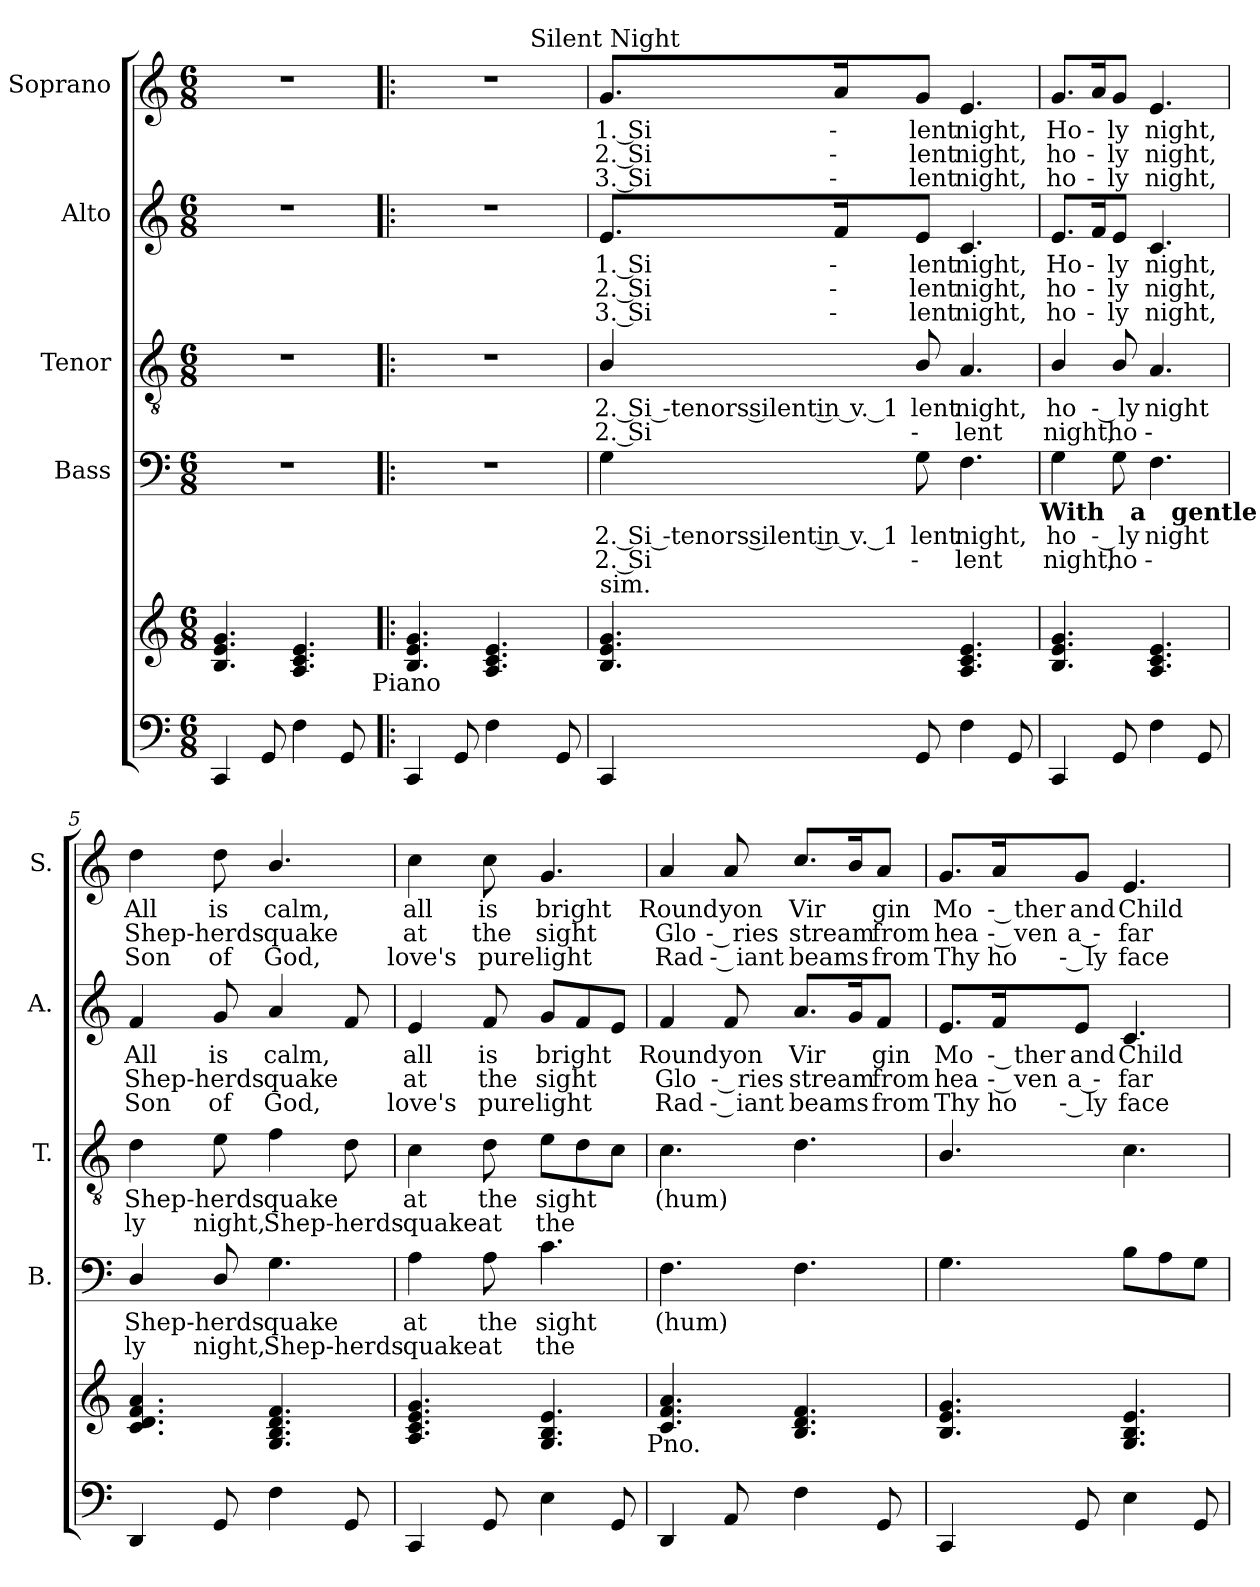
**kern	**kern	**kern	**text	**text	**kern	**text	**text	**kern	**text	**text	**text	**kern	**text	**text	**text
*part5	*part5	*part4	*part4	*part4	*part3	*part3	*part3	*part2	*part2	*part2	*part2	*part1	*part1	*part1	*part1
*staff6	*staff5	*staff4	*staff4	*staff4	*staff3	*staff3	*staff3	*staff2	*staff2	*staff2	*staff2	*staff1	*staff1	*staff1	*staff1
*	*	*I"Bass	*	*	*I"Tenor	*	*	*I"Alto	*	*	*	*I"Soprano	*	*	*
*	*	*I'B.	*	*	*I'T.	*	*	*I'A.	*	*	*	*I'S.	*	*	*
*clefF4	*clefG2	*clefF4	*	*	*clefGv2	*	*	*clefG2	*	*	*	*clefG2	*	*	*
*k[]	*k[]	*k[]	*	*	*k[]	*	*	*k[]	*	*	*	*k[]	*	*	*
*C:	*C:	*C:	*	*	*C:	*	*	*C:	*	*	*	*C:	*	*	*
*M6/8	*M6/8	*M6/8	*	*	*M6/8	*	*	*M6/8	*	*	*	*M6/8	*	*	*
=1	=1	=1	=1	=1	=1	=1	=1	=1	=1	=1	=1	=1	=1	=1	=1
!	!	!LO:N:vis=1	!	!	!LO:N:vis=1	!	!	!LO:N:vis=1	!	!	!	!LO:N:vis=1	!	!	!
4CC/	4.B/ 4.e/ 4.g/	2.r	.	.	2.r	.	.	2.r	.	.	.	2.r	.	.	.
8GG/	.	.	.	.	.	.	.	.	.	.	.	.	.	.	.
4F\	4.A/ 4.c/ 4.e/	.	.	.	.	.	.	.	.	.	.	.	.	.	.
8GG/	.	.	.	.	.	.	.	.	.	.	.	.	.	.	.
!	!LO:TX:b:t=Piano	!	!	!	!	!	!	!	!	!	!	!	!	!	!
=2!|:	=2!|:	=2!|:	=2!|:	=2!|:	=2!|:	=2!|:	=2!|:	=2!|:	=2!|:	=2!|:	=2!|:	=2!|:	=2!|:	=2!|:	=2!|:
!	!	!LO:N:vis=1	!	!	!LO:N:vis=1	!	!	!LO:N:vis=1	!	!	!	!LO:N:vis=1	!	!	!
*	*	*	*	*	*	*	*	*	*	*	*	*^	*	*	*
4CC/	4.B/ 4.e/ 4.g/	2.r	.	.	2.r	.	.	2.r	.	.	.	2.r	2ryy	.	.	.
8GG/	.	.	.	.	.	.	.	.	.	.	.	.	.	.	.	.
4F\	4.A/ 4.c/ 4.e/	.	.	.	.	.	.	.	.	.	.	.	.	.	.	.
.	.	.	.	.	.	.	.	.	.	.	.	.	32ryy	.	.	.
!	!	!	!	!	!	!	!	!	!	!	!	!	!LO:TX:a:t=Silent&nbsp;Night	!	!	!
.	.	.	.	.	.	.	.	.	.	.	.	.	8..ryy	.	.	.
8GG/	.	.	.	.	.	.	.	.	.	.	.	.	.	.	.	.
=3	=3	=3	=3	=3	=3	=3	=3	=3	=3	=3	=3	=3	=3	=3	=3	=3
!	!LO:TX:a:t=sim.	!	!	!	!	!	!	!	!	!	!	!	!	!	!	!
!	!	!	!LO:LY:a:rj	!LO:LY:a:rj	!	!LO:LY:b:rj	!LO:LY:b:rj	!	!LO:LY:a:rj	!LO:LY:a:rj	!LO:LY:a:rj	!	!	!LO:LY:b:rj	!LO:LY:b:rj	!LO:LY:b:rj
*	*	*	*	*	*	*	*	*	*	*	*	*v	*v	*	*	*
4CC/	4.B/ 4.e/ 4.g/	4G\	2. Si ‐tenors silent in v. 1	2. Si	4B/	2. Si ‐tenors silent in v. 1	2. Si	8.e/L	1. Si	2. Si	3. Si	8.g/L	1. Si	2. Si	3. Si
!	!	!	!	!	!	!	!	!	!LO:LY:a:rj	!LO:LY:a:rj	!LO:LY:a:rj	!	!LO:LY:b:rj	!LO:LY:b:rj	!LO:LY:b:rj
.	.	.	.	.	.	.	.	16f/k	‐	‐	‐	16a/k	‐	‐	‐
!	!	!	!LO:LY:a	!LO:LY:a	!	!LO:LY:b	!LO:LY:b	!	!LO:LY:a	!LO:LY:a	!LO:LY:a	!	!LO:LY:b	!LO:LY:b	!LO:LY:b
8GG/	.	8G\	lent	‐	8B/	lent	‐	8e/J	lent	lent	lent	8g/J	lent	lent	lent
!	!	!	!LO:LY:a	!LO:LY:a	!	!LO:LY:b	!LO:LY:b	!	!LO:LY:a	!LO:LY:a	!LO:LY:a	!	!LO:LY:b	!LO:LY:b	!LO:LY:b
4F\	4.A/ 4.c/ 4.e/	4.F\	night,	lent	4.A/	night,	lent	4.c/	night,	night,	night,	4.e/	night,	night,	night,
8GG/	.	.	.	.	.	.	.	.	.	.	.	.	.	.	.
!	!	!LO:TX:b:B:t=With &nbsp; a &nbsp; gentle &nbsp; lilt	!	!	!	!	!	!	!	!	!	!	!	!	!
=4	=4	=4	=4	=4	=4	=4	=4	=4	=4	=4	=4	=4	=4	=4	=4
!	!	!	!LO:LY:a	!LO:LY:a	!	!LO:LY:b	!LO:LY:b	!	!LO:LY:a	!LO:LY:a	!LO:LY:a	!	!LO:LY:b	!LO:LY:b	!LO:LY:b
4CC/	4.B/ 4.e/ 4.g/	4G\	ho	night,	4B/	ho	night,	8.e/L	Ho	ho	ho	8.g/L	Ho	ho	ho
!	!	!	!	!	!	!	!	!	!LO:LY:a:rj	!LO:LY:a:rj	!LO:LY:a:rj	!	!LO:LY:b:rj	!LO:LY:b:rj	!LO:LY:b:rj
.	.	.	.	.	.	.	.	16f/k	‐	‐	‐	16a/k	‐	‐	‐
!	!	!	!LO:LY:a:rj	!LO:LY:a:rj	!	!LO:LY:b:rj	!LO:LY:b:rj	!	!LO:LY:a	!LO:LY:a	!LO:LY:a	!	!LO:LY:b	!LO:LY:b	!LO:LY:b
8GG/	.	8G\	‐ ly	ho	8B/	‐ ly	ho	8e/J	ly	ly	ly	8g/J	ly	ly	ly
!	!	!	!LO:LY:a	!LO:LY:a	!	!LO:LY:b	!LO:LY:b	!	!LO:LY:a	!LO:LY:a	!LO:LY:a	!	!LO:LY:b	!LO:LY:b	!LO:LY:b
4F\	4.A/ 4.c/ 4.e/	4.F\	night	‐	4.A/	night	‐	4.c/	night,	night,	night,	4.e/	night,	night,	night,
8GG/	.	.	.	.	.	.	.	.	.	.	.	.	.	.	.
=5	=5	=5	=5	=5	=5	=5	=5	=5	=5	=5	=5	=5	=5	=5	=5
!	!	!	!LO:LY:a	!LO:LY:a	!	!LO:LY:b	!LO:LY:b	!	!LO:LY:a	!LO:LY:a	!LO:LY:a	!	!LO:LY:b	!LO:LY:b	!LO:LY:b
4DD/	4.c/ 4.d/ 4.f/ 4.a/	4D/	Shep‐herds	ly	4d\	Shep‐herds	ly	4f/	All	Shep‐herds	Son	4dd\	All	Shep‐herds	Son
!	!	!	!	!LO:LY:a	!	!	!LO:LY:b	!	!LO:LY:a	!	!LO:LY:a	!	!LO:LY:b	!	!LO:LY:b
8GG/	.	8D/	.	night,	8e\	.	night,	8g/	is	.	of	8dd\	is	.	of
!	!	!	!LO:LY:a	!LO:LY:a	!	!LO:LY:b	!LO:LY:b	!	!LO:LY:a	!LO:LY:a	!LO:LY:a	!	!LO:LY:b	!LO:LY:b	!LO:LY:b
4F\	4.G/ 4.B/ 4.d/ 4.f/	4.G\	quake	Shep‐herds	4f\	quake	Shep‐herds	4a/	calm,	quake	God,	4.b/	calm,	quake	God,
8GG/	.	.	.	.	8d\	.	.	8f/	.	.	.	.	.	.	.
!!LO:LB:g=z
=6	=6	=6	=6	=6	=6	=6	=6	=6	=6	=6	=6	=6	=6	=6	=6
!	!	!	!LO:LY:a	!LO:LY:a	!	!LO:LY:b	!LO:LY:b	!	!LO:LY:a	!LO:LY:a	!LO:LY:a	!	!LO:LY:b	!LO:LY:b	!LO:LY:b
4CC/	4.A/ 4.c/ 4.e/ 4.g/	4A\	at	quake	4c\	at	quake	4e/	all	at	love's	4cc\	all	at	love's
!	!	!	!LO:LY:a	!LO:LY:a	!	!LO:LY:b	!LO:LY:b	!	!LO:LY:a	!LO:LY:a	!LO:LY:a	!	!LO:LY:b	!LO:LY:b	!LO:LY:b
8GG/	.	8A\	the	at	8d\	the	at	8f/	is	the	pure	8cc\	is	the	pure
!	!	!	!LO:LY:a	!LO:LY:a	!	!LO:LY:b	!LO:LY:b	!	!LO:LY:a	!LO:LY:a	!LO:LY:a	!	!LO:LY:b	!LO:LY:b	!LO:LY:b
4E\	4.G/ 4.B/ 4.e/	4.c\	sight	the	8e\L	sight	the	8g/L	bright	sight	light	4.g/	bright	sight	light
.	.	.	.	.	8d\	.	.	8f/	.	.	.	.	.	.	.
8GG/	.	.	.	.	8c\J	.	.	8e/J	.	.	.	.	.	.	.
!	!LO:TX:b:t=Pno.	!	!	!	!	!	!	!	!	!	!	!	!	!	!
=7	=7	=7	=7	=7	=7	=7	=7	=7	=7	=7	=7	=7	=7	=7	=7
!	!	!	!LO:LY:a	!	!	!LO:LY:b	!	!	!LO:LY:a	!LO:LY:a	!LO:LY:a	!	!LO:LY:b	!LO:LY:b	!LO:LY:b
4DD/	4.c/ 4.f/ 4.a/	4.F\	(hum)	.	4.c\	(hum)	.	4f/	Round	Glo	Rad	4a/	Round	Glo	Rad
!	!	!	!	!	!	!	!	!	!LO:LY:a	!LO:LY:a	!LO:LY:a	!	!LO:LY:b	!LO:LY:b	!LO:LY:b
8AA/	.	.	.	.	.	.	.	8f/	yon	‐ ries	‐ iant	8a/	yon	‐ ries	‐ iant
!	!	!	!	!	!	!	!	!	!LO:LY:a	!LO:LY:a	!LO:LY:a	!	!LO:LY:b	!LO:LY:b	!LO:LY:b
4F\	4.B/ 4.d/ 4.f/	4.F\	.	.	4.d\	.	.	8.a/L	Vir	stream	beams	8.cc/L	Vir	stream	beams
.	.	.	.	.	.	.	.	16g/k	.	.	.	16b/k	.	.	.
!	!	!	!	!	!	!	!	!	!LO:LY:a	!LO:LY:a	!LO:LY:a	!	!LO:LY:b	!LO:LY:b	!LO:LY:b
8GG/	.	.	.	.	.	.	.	8f/J	gin	from	from	8a/J	gin	from	from
=8	=8	=8	=8	=8	=8	=8	=8	=8	=8	=8	=8	=8	=8	=8	=8
!	!	!	!	!	!	!	!	!	!LO:LY:a	!LO:LY:a	!LO:LY:a	!	!LO:LY:b	!LO:LY:b	!LO:LY:b
4CC/	4.B/ 4.e/ 4.g/	4.G\	.	.	4.B/	.	.	8.e/L	Mo	hea	Thy	8.g/L	Mo	hea	Thy
!	!	!	!	!	!	!	!	!	!LO:LY:a:rj	!LO:LY:a:rj	!LO:LY:a:rj	!	!LO:LY:b:rj	!LO:LY:b:rj	!LO:LY:b:rj
.	.	.	.	.	.	.	.	16f/k	‐ ther	‐ ven	ho	16a/k	‐ ther	‐ ven	ho
!	!	!	!	!	!	!	!	!	!LO:LY:a	!LO:LY:a	!LO:LY:a	!	!LO:LY:b	!LO:LY:b	!LO:LY:b
8GG/	.	.	.	.	.	.	.	8e/J	and	a ‐	‐ ly	8g/J	and	a ‐	‐ ly
!	!	!	!	!	!	!	!	!	!LO:LY:a	!LO:LY:a	!LO:LY:a	!	!LO:LY:b	!LO:LY:b	!LO:LY:b
4E\	4.G/ 4.B/ 4.e/	8B\L	.	.	4.c\	.	.	4.c/	Child	far	face	4.e/	Child	far	face
.	.	8A\	.	.	.	.	.	.	.	.	.	.	.	.	.
8GG/	.	8G\J	.	.	.	.	.	.	.	.	.	.	.	.	.
=	=	=	=	=	=	=	=	=	=	=	=	=	=	=	=
*-	*-	*-	*-	*-	*-	*-	*-	*-	*-	*-	*-	*-	*-	*-	*-
